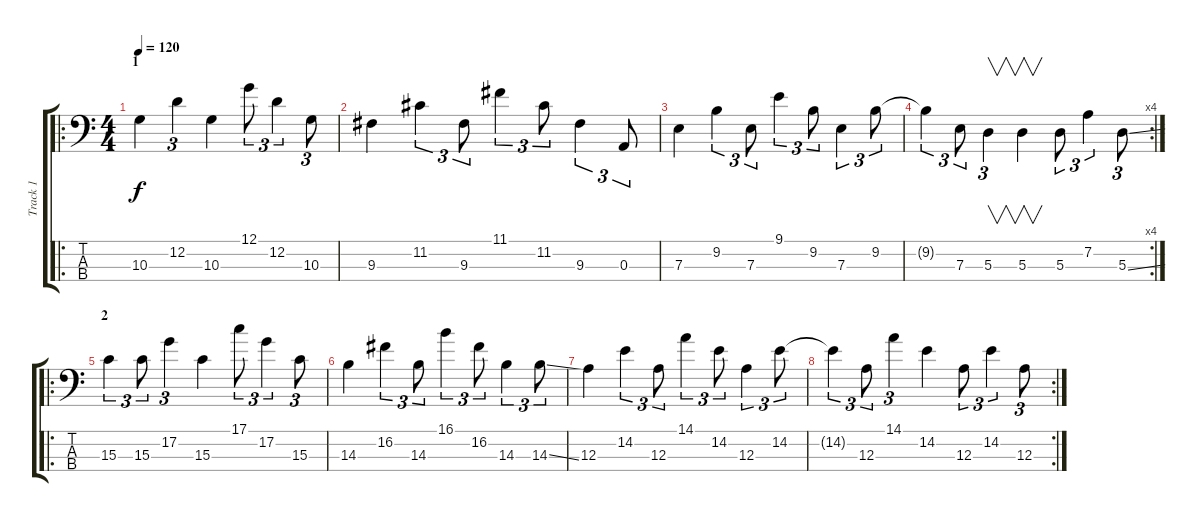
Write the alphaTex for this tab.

\track ("Track 1" "Track 1") {instrument electricbassfinger}
\staff {score tabs}
\tuning (G2 D2 A1 E1) {hide}
\ro
\ts (4 4)
\section ("" "1")
\tempo 120
\clef f4
\ks c
10.3.4{dy f instrument electricbassfinger} 12.2.4{tu (3 2)} 10.3.4 12.1.8{tu (3 2)} 12.2.4{tu (3 2)} 10.3.8{tu (3 2)} |
9.3.4 11.2.4{tu (3 2)} 9.3.8{tu (3 2)} 11.1.4{tu (3 2)} 11.2.8{tu (3 2)} 9.3.4{tu (3 2)} 0.3.8{tu (3 2)} |
7.3.4 9.2.4{tu (3 2)} 7.3.8{tu (3 2)} 9.1.4{tu (3 2)} 9.2.8{tu (3 2)} 7.3.4{tu (3 2)} 9.2.8{tu (3 2)} |
\rc 4
9.2{t}.4{tu (3 2)} 7.3.8{tu (3 2)} 5.3.4{v tu (3 2)} 5.3.4{v} 5.3.8{tu (3 2)} 7.2.4{tu (3 2)} 5.3{ss}.8{tu (3 2)} |
\ro
\section ("" "2")
15.3.4{tu (3 2)} 15.3.8{tu (3 2)} 17.2.4{tu (3 2)} 15.3.4 17.1.8{tu (3 2)} 17.2.4{tu (3 2)} 15.3.8{tu (3 2)} |
14.3.4 16.2.4{tu (3 2)} 14.3.8{tu (3 2)} 16.1.4{tu (3 2)} 16.2.8{tu (3 2)} 14.3.4{tu (3 2)} 14.3{ss}.8{tu (3 2)} |
12.3.4 14.2.4{tu (3 2)} 12.3.8{tu (3 2)} 14.1.4{tu (3 2)} 14.2.8{tu (3 2)} 12.3.4{tu (3 2)} 14.2.8{tu (3 2)} |
\rc 2
14.2{t}.4{tu (3 2)} 12.3.8{tu (3 2)} 14.1.4{tu (3 2)} 14.2.4 12.3.8{tu (3 2)} 14.2.4{tu (3 2)} 12.3.8{tu (3 2)}
